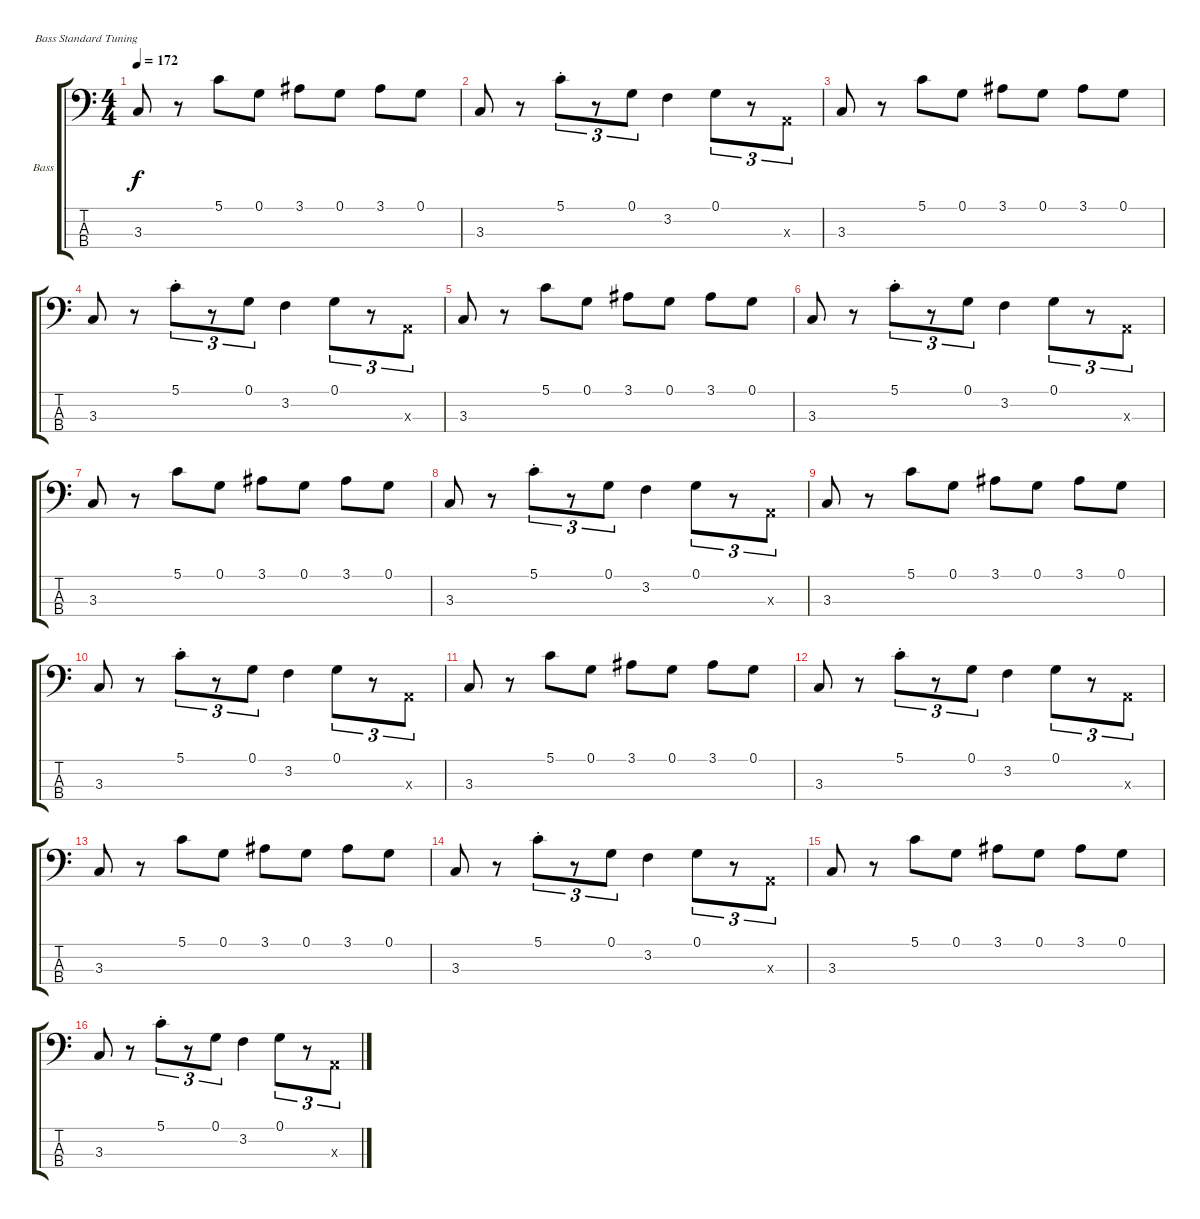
\defaultSystemsLayout 4
\bracketExtendMode groupsimilarinstruments
\firstSystemTrackNameOrientation horizontal
\otherSystemsTrackNameOrientation horizontal
\track ("Bass" "Bass") {instrument electricbassfinger}
\staff {score tabs}
\tuning (G2 D2 A1 E1)
\ts (4 4)
\tempo 172
\clef f4
\ks c
3.3.8{dy f instrument electricbassfinger} r.8 5.1.8 0.1.8 3.1.8 0.1.8 3.1.8 0.1.8 |
3.3.8 r.8 5.1{st}.8{tu (3 2)} r.8{tu (3 2)} 0.1.8{tu (3 2)} 3.2.4 0.1.8{tu (3 2)} r.8{tu (3 2)} 0.3{x}.8{tu (3 2)} |
3.3.8 r.8 5.1.8 0.1.8 3.1.8 0.1.8 3.1.8 0.1.8 |
3.3.8 r.8 5.1{st}.8{tu (3 2)} r.8{tu (3 2)} 0.1.8{tu (3 2)} 3.2.4 0.1.8{tu (3 2)} r.8{tu (3 2)} 0.3{x}.8{tu (3 2)} |
3.3.8 r.8 5.1.8 0.1.8 3.1.8 0.1.8 3.1.8 0.1.8 |
3.3.8 r.8 5.1{st}.8{tu (3 2)} r.8{tu (3 2)} 0.1.8{tu (3 2)} 3.2.4 0.1.8{tu (3 2)} r.8{tu (3 2)} 0.3{x}.8{tu (3 2)} |
3.3.8 r.8 5.1.8 0.1.8 3.1.8 0.1.8 3.1.8 0.1.8 |
3.3.8 r.8 5.1{st}.8{tu (3 2)} r.8{tu (3 2)} 0.1.8{tu (3 2)} 3.2.4 0.1.8{tu (3 2)} r.8{tu (3 2)} 0.3{x}.8{tu (3 2)} |
3.3.8 r.8 5.1.8 0.1.8 3.1.8 0.1.8 3.1.8 0.1.8 |
3.3.8 r.8 5.1{st}.8{tu (3 2)} r.8{tu (3 2)} 0.1.8{tu (3 2)} 3.2.4 0.1.8{tu (3 2)} r.8{tu (3 2)} 0.3{x}.8{tu (3 2)} |
3.3.8 r.8 5.1.8 0.1.8 3.1.8 0.1.8 3.1.8 0.1.8 |
3.3.8 r.8 5.1{st}.8{tu (3 2)} r.8{tu (3 2)} 0.1.8{tu (3 2)} 3.2.4 0.1.8{tu (3 2)} r.8{tu (3 2)} 0.3{x}.8{tu (3 2)} |
3.3.8 r.8 5.1.8 0.1.8 3.1.8 0.1.8 3.1.8 0.1.8 |
3.3.8 r.8 5.1{st}.8{tu (3 2)} r.8{tu (3 2)} 0.1.8{tu (3 2)} 3.2.4 0.1.8{tu (3 2)} r.8{tu (3 2)} 0.3{x}.8{tu (3 2)} |
3.3.8 r.8 5.1.8 0.1.8 3.1.8 0.1.8 3.1.8 0.1.8 |
3.3.8 r.8 5.1{st}.8{tu (3 2)} r.8{tu (3 2)} 0.1.8{tu (3 2)} 3.2.4 0.1.8{tu (3 2)} r.8{tu (3 2)} 0.3{x}.8{tu (3 2)}
